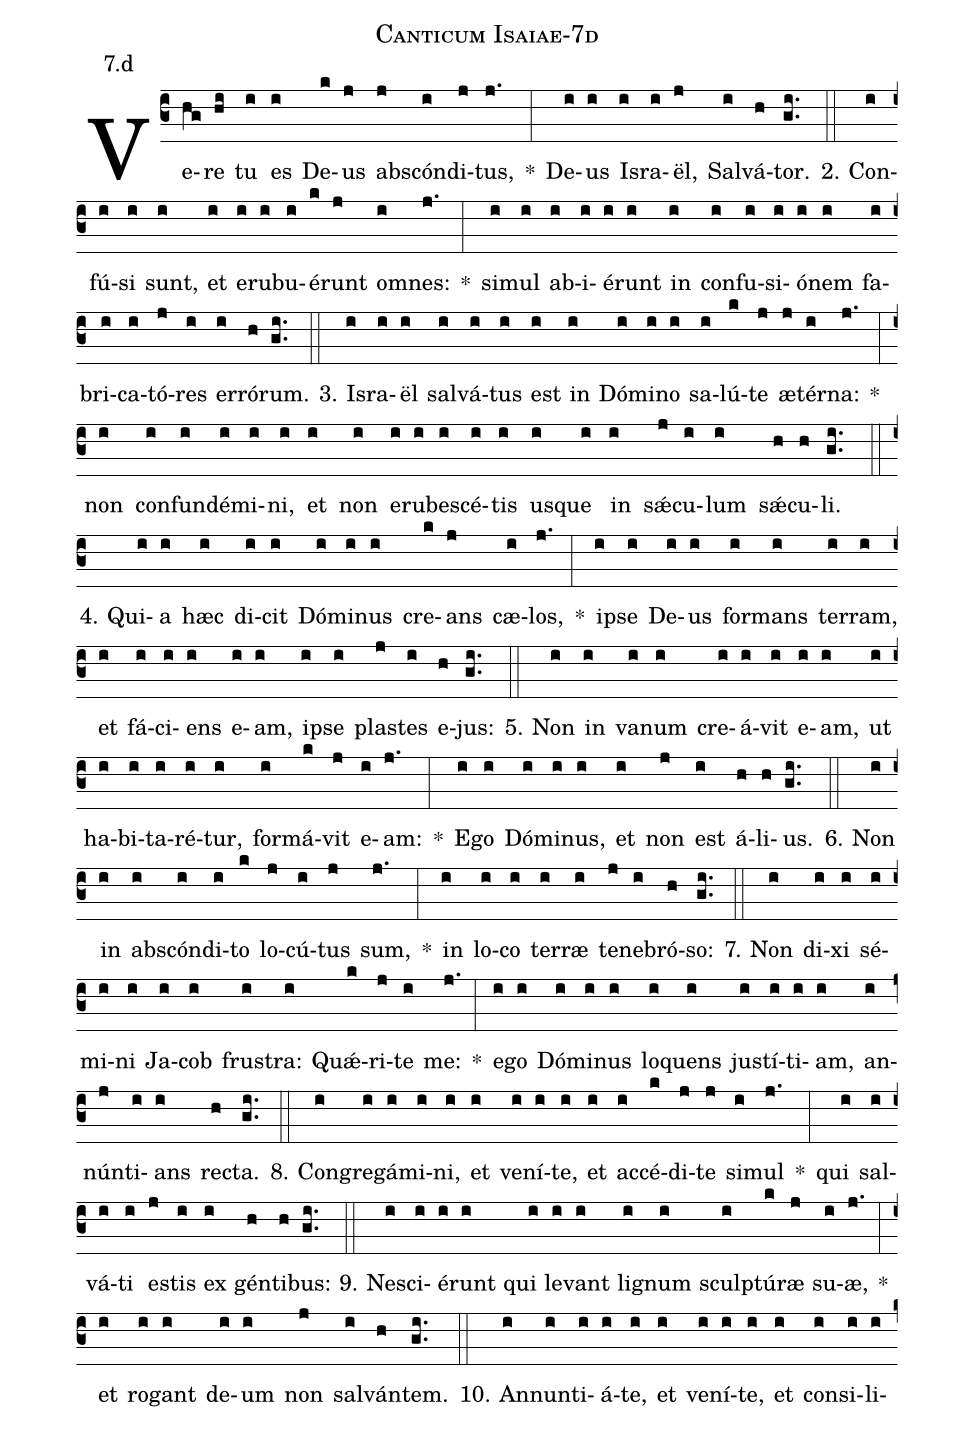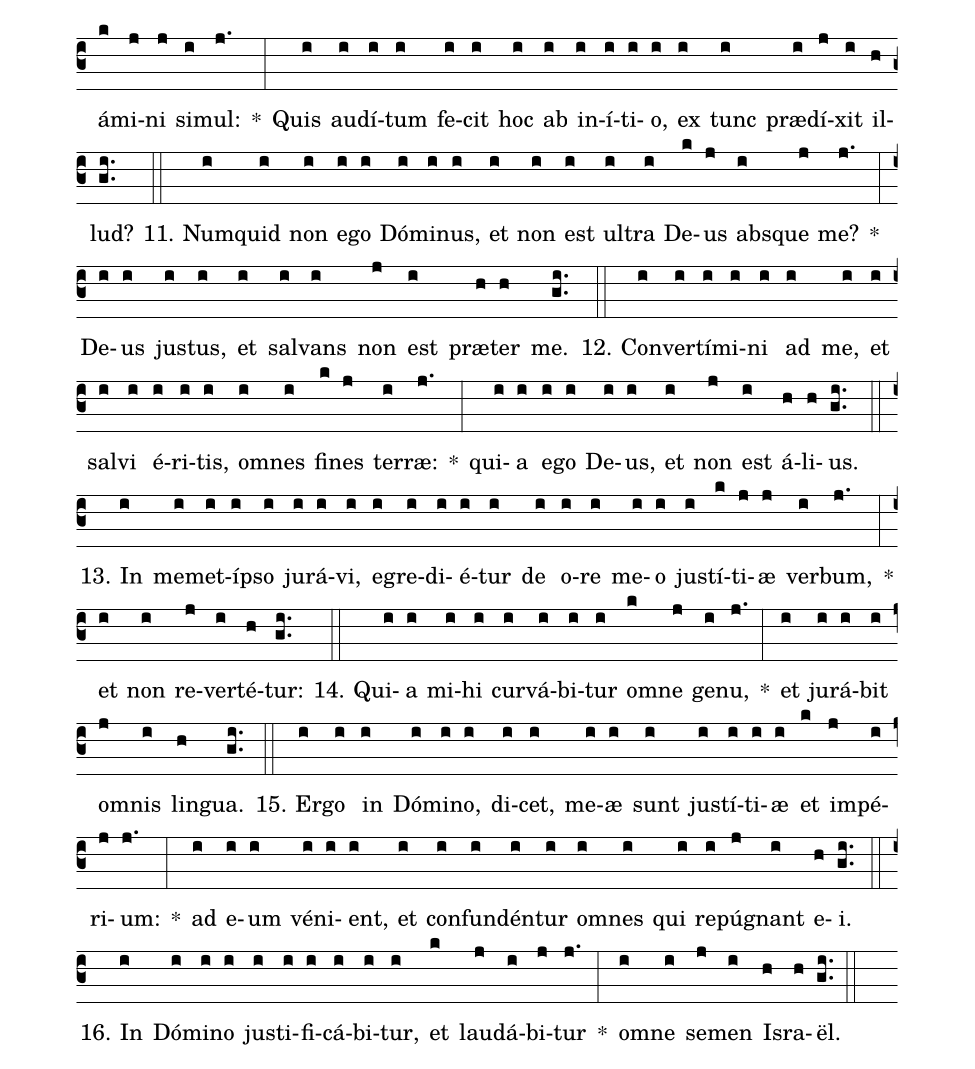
name: Canticum Isaiae-7d;
annotation: 7.d;
%%
(c3)Ve(hg)re(hi) tu(i) es(i) De(k)us(j) abs(j)cón(i)di(j)tus,(j.) *(:) De(i)us(i) Is(i)ra(i)ël,(j) Sal(i)vá(h)tor.(gi..) (::)
2. Con(i)fú(i)si(i) sunt,(i) et(i) e(i)ru(i)bu(i)é(k)runt(j) om(i)nes:(j.) *(:) si(i)mul(i) ab(i)i(i)é(i)runt(i) in(i) con(i)fu(i)si(i)ó(i)nem(i) fa(i)bri(i)ca(i)tó(j)res(i) er(i)ró(h)rum.(gi..) (::)
3. Is(i)ra(i)ël(i) sal(i)vá(i)tus(i) est(i) in(i) Dó(i)mi(i)no(i) sa(i)lú(k)te(j) æ(j)tér(i)na:(j.) *(:) non(i) con(i)fun(i)dé(i)mi(i)ni,(i) et(i) non(i) e(i)ru(i)be(i)scé(i)tis(i) us(i)que(i) in(i) sǽ(j)cu(i)lum(i) sǽ(h)cu(h)li.(gi..) (::)
4. Qui(i)a(i) hæc(i) di(i)cit(i) Dó(i)mi(i)nus(i) cre(k)ans(j) cæ(i)los,(j.) *(:) ip(i)se(i) De(i)us(i) for(i)mans(i) ter(i)ram,(i) et(i) fá(i)ci(i)ens(i) e(i)am,(i) ip(i)se(i) plas(j)tes(i) e(h)jus:(gi..) (::)
5. Non(i) in(i) va(i)num(i) cre(i)á(i)vit(i) e(i)am,(i) ut(i) ha(i)bi(i)ta(i)ré(i)tur,(i) for(i)má(k)vit(j) e(i)am:(j.) *(:) E(i)go(i) Dó(i)mi(i)nus,(i) et(i) non(j) est(i) á(h)li(h)us.(gi..) (::)
6. Non(i) in(i) abs(i)cón(i)di(i)to(k) lo(j)cú(i)tus(j) sum,(j.) *(:) in(i) lo(i)co(i) ter(i)ræ(i) te(j)ne(i)bró(h)so:(gi..) (::)
7. Non(i) di(i)xi(i) sé(i)mi(i)ni(i) Ja(i)cob(i) frus(i)tra:(i) Quǽ(k)ri(j)te(i) me:(j.) *(:) e(i)go(i) Dó(i)mi(i)nus(i) lo(i)quens(i) jus(i)tí(i)ti(i)am,(i) an(i)nún(j)ti(i)ans(i) rec(h)ta.(gi..) (::)
8. Con(i)gre(i)gá(i)mi(i)ni,(i) et(i) ve(i)ní(i)te,(i) et(i) ac(i)cé(k)di(j)te(j) si(i)mul(j.) *(:) qui(i) sal(i)vá(i)ti(i) es(j)tis(i) ex(i) gén(h)ti(h)bus:(gi..) (::)
9. Ne(i)sci(i)é(i)runt(i) qui(i) le(i)vant(i) li(i)gnum(i) sculp(i)tú(k)ræ(j) su(i)æ,(j.) *(:) et(i) ro(i)gant(i) de(i)um(i) non(j) sal(i)ván(h)tem.(gi..) (::)
10. An(i)nun(i)ti(i)á(i)te,(i) et(i) ve(i)ní(i)te,(i) et(i) con(i)si(i)li(i)á(k)mi(j)ni(j) si(i)mul:(j.) *(:) Quis(i) au(i)dí(i)tum(i) fe(i)cit(i) hoc(i) ab(i) in(i)í(i)ti(i)o,(i) ex(i) tunc(i) præ(i)dí(j)xit(i) il(h)lud?(gi..) (::)
11. Num(i)quid(i) non(i) e(i)go(i) Dó(i)mi(i)nus,(i) et(i) non(i) est(i) ul(i)tra(i) De(k)us(j) abs(i)que(j) me?(j.) *(:) De(i)us(i) jus(i)tus,(i) et(i) sal(i)vans(i) non(j) est(i) præ(h)ter(h) me.(gi..) (::)
12. Con(i)ver(i)tí(i)mi(i)ni(i) ad(i) me,(i) et(i) sal(i)vi(i) é(i)ri(i)tis,(i) om(i)nes(i) fi(k)nes(j) ter(i)ræ:(j.) *(:) qui(i)a(i) e(i)go(i) De(i)us,(i) et(i) non(j) est(i) á(h)li(h)us.(gi..) (::)
13. In(i) me(i)met(i)íp(i)so(i) ju(i)rá(i)vi,(i) e(i)gre(i)di(i)é(i)tur(i) de(i) o(i)re(i) me(i)o(i) jus(i)tí(k)ti(j)æ(j) ver(i)bum,(j.) *(:) et(i) non(i) re(j)ver(i)té(h)tur:(gi..) (::)
14. Qui(i)a(i) mi(i)hi(i) cur(i)vá(i)bi(i)tur(i) om(k)ne(j) ge(i)nu,(j.) *(:) et(i) ju(i)rá(i)bit(i) om(j)nis(i) lin(h)gua.(gi..) (::)
15. Er(i)go(i) in(i) Dó(i)mi(i)no,(i) di(i)cet,(i) me(i)æ(i) sunt(i) jus(i)tí(i)ti(i)æ(i) et(k) im(j)pé(i)ri(j)um:(j.) *(:) ad(i) e(i)um(i) vé(i)ni(i)ent,(i) et(i) con(i)fun(i)dén(i)tur(i) om(i)nes(i) qui(i) re(i)pú(j)gnant(i) e(h)i.(gi..) (::)
16. In(i) Dó(i)mi(i)no(i) jus(i)ti(i)fi(i)cá(i)bi(i)tur,(i) et(k) lau(j)dá(i)bi(j)tur(j.) *(:) om(i)ne(i) se(j)men(i) Is(h)ra(h)ël.(gi..) (::)
